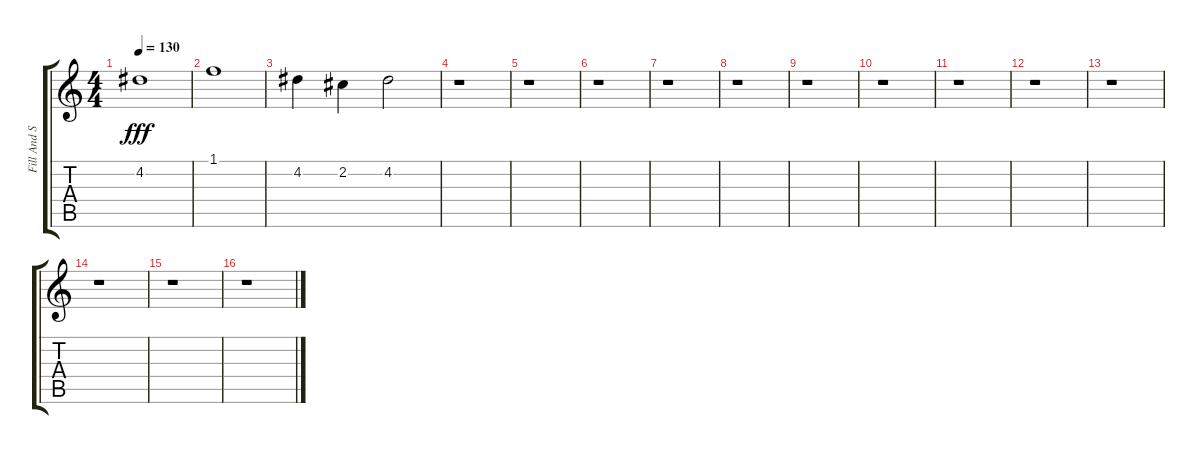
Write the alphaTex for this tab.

\track ("Fill And Solos" "Fill And S") {instrument distortionguitar}
\staff {score tabs}
\tuning (E4 B3 G3 D3 A2 E2) {hide}
\ts (4 4)
\tempo 130
\clef g2
\ks c
4.2.1{dy fff} |
1.1.1 |
4.2.4 2.2.4 4.2.2 |
r.1 |
r.1 |
r.1 |
r.1 |
r.1 |
r.1 |
r.1 |
r.1 |
r.1 |
r.1 |
r.1 |
r.1 |
r.1
